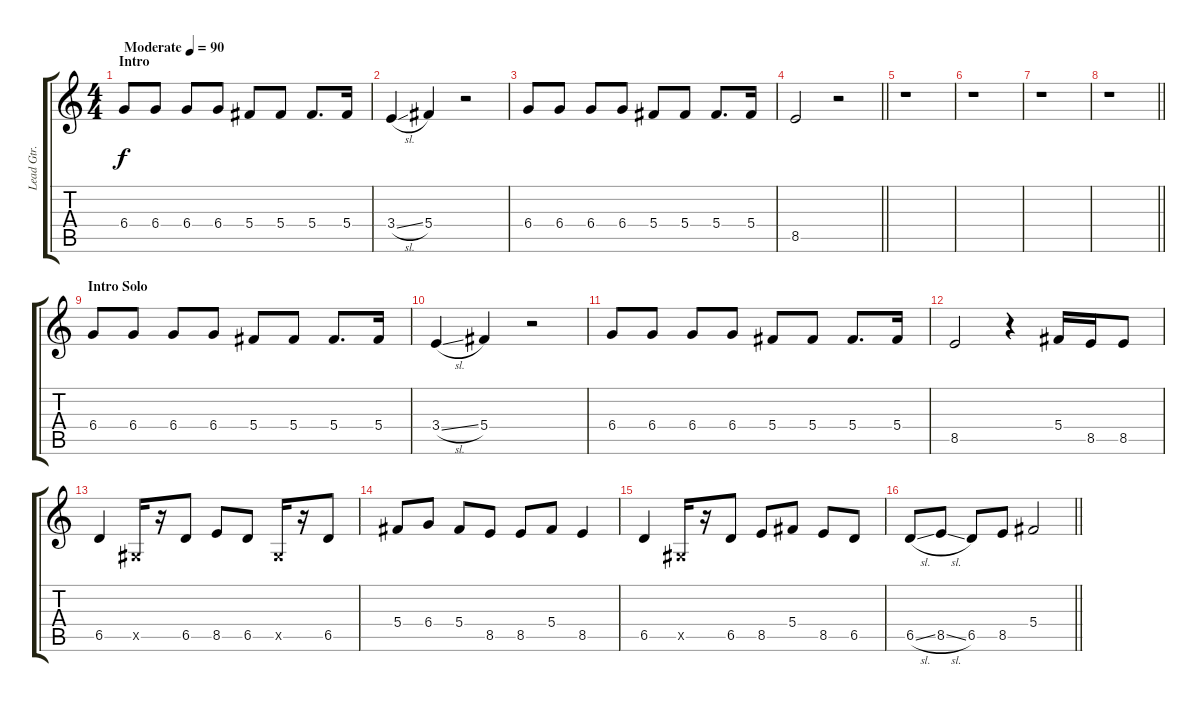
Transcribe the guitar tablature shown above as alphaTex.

\track ("Lead Gtr." "Lead Gtr.") {instrument overdrivenguitar}
\staff {score tabs}
\tuning (Eb4 Bb3 Gb3 Db3 Ab2 Eb2) {hide}
\ts (4 4)
\section ("" "Intro")
\tempo (90 "Moderate")
\clef g2
\ks c
6.4.8{dy f instrument overdrivenguitar} 6.4.8 6.4.8 6.4.8 5.4.8 5.4.8 5.4.8{d} 5.4.16 |
3.4{sl}.4 5.4.4 r.2 |
6.4.8 6.4.8 6.4.8 6.4.8 5.4.8 5.4.8 5.4.8{d} 5.4.16 |
\barLineRight lightlight
8.5.2 r.2 |
r.1 |
r.1 |
r.1 |
\barLineRight lightlight
r.1 |
\section ("" "Intro Solo")
6.4.8 6.4.8 6.4.8 6.4.8 5.4.8 5.4.8 5.4.8{d} 5.4.16 |
3.4{sl}.4 5.4.4 r.2 |
6.4.8 6.4.8 6.4.8 6.4.8 5.4.8 5.4.8 5.4.8{d} 5.4.16 |
8.5.2 r.4 5.4.16 8.5.16 8.5.8 |
6.5.4 0.5{x}.16 r.16 6.5.8 8.5.8 6.5.8 0.5{x}.16 r.16 6.5.8 |
5.4.8 6.4.8 5.4.8 8.5.8 8.5.8 5.4.8 8.5.4 |
6.5.4 0.5{x}.16 r.16 6.5.8 8.5.8 5.4.8 8.5.8 6.5.8 |
\barLineRight lightlight
6.5{sl}.8 8.5{sl}.8 6.5.8 8.5.8 5.4.2
